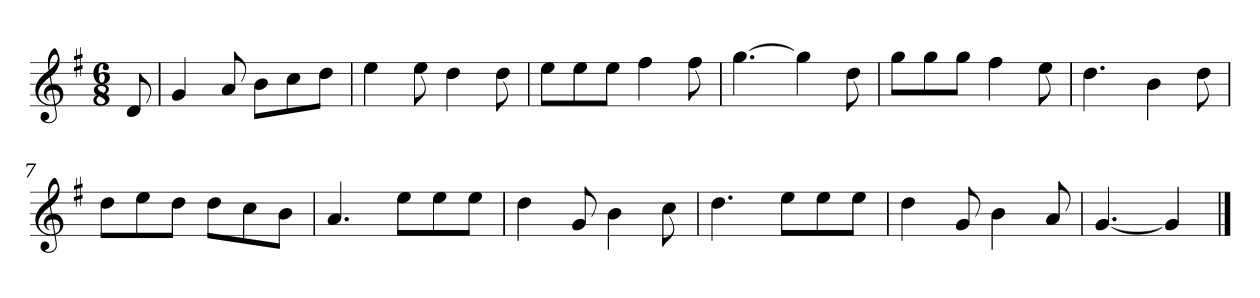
**kern
*part1
*staff1
*k[f#]
*M6/8
*MM120
=
8d
=1
4g
8a
8bL
8cc
8ddJ
=2
4ee
8ee
4dd
8dd
=3
8eeL
8ee
8eeJ
4ff#
8ff#
=4
[4.gg
4gg]
8dd
=5
8ggL
8gg
8ggJ
4ff#
8ee
=6
4.dd
4b
8dd
=7
8ddL
8ee
8ddJ
8ddL
8cc
8bJ
=8
4.a
8eeL
8ee
8eeJ
=9
4dd
8g
4b
8cc
=10
4.dd
8eeL
8ee
8eeJ
=11
4dd
8g
4b
8a
=12
[4.g
4g]
==
*-
